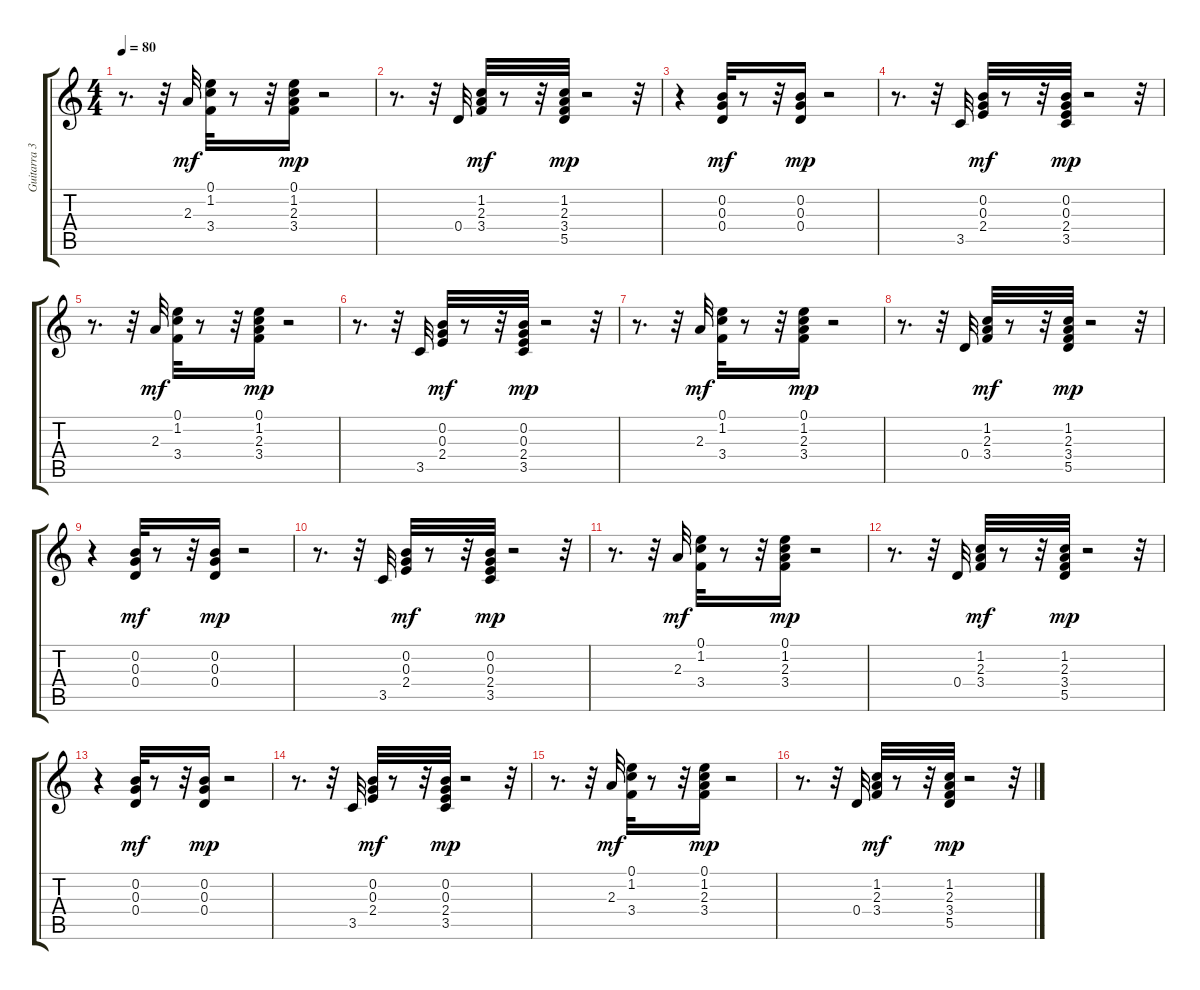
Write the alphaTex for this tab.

\track ("Guitarra 3" "Guitarra 3") {instrument acousticguitarsteel}
\staff {score tabs}
\tuning (E4 B3 G3 D3 A2 E2) {hide}
\ts (4 4)
\tempo 80
\clef g2
\ks c
r.8{d dy mp} r.32 2.3.32{dy mf} (0.1 1.2 3.4).32 r.8 r.32 (0.1 1.2 2.3 3.4).16{dy mp} r.2 |
r.8{d} r.32 0.4.32 (1.2 2.3 3.4).32{dy mf} r.8 r.32 (1.2 2.3 3.4 5.5).32{dy mp} r.2 r.32 |
r.4 (0.2 0.3 0.4).32{dy mf} r.8 r.32 (0.2 0.3 0.4).16{dy mp} r.2 |
r.8{d} r.32 3.5.32 (0.2 0.3 2.4).32{dy mf} r.8 r.32 (0.2 0.3 2.4 3.5).32{dy mp} r.2 r.32 |
r.8{d} r.32 2.3.32{dy mf} (0.1 1.2 3.4).32 r.8 r.32 (0.1 1.2 2.3 3.4).16{dy mp} r.2 |
r.8{d} r.32 3.5.32 (0.2 0.3 2.4).32{dy mf} r.8 r.32 (0.2 0.3 2.4 3.5).32{dy mp} r.2 r.32 |
r.8{d} r.32 2.3.32{dy mf} (0.1 1.2 3.4).32 r.8 r.32 (0.1 1.2 2.3 3.4).16{dy mp} r.2 |
r.8{d} r.32 0.4.32 (1.2 2.3 3.4).32{dy mf} r.8 r.32 (1.2 2.3 3.4 5.5).32{dy mp} r.2 r.32 |
r.4 (0.2 0.3 0.4).32{dy mf} r.8 r.32 (0.2 0.3 0.4).16{dy mp} r.2 |
r.8{d} r.32 3.5.32 (0.2 0.3 2.4).32{dy mf} r.8 r.32 (0.2 0.3 2.4 3.5).32{dy mp} r.2 r.32 |
r.8{d} r.32 2.3.32{dy mf} (0.1 1.2 3.4).32 r.8 r.32 (0.1 1.2 2.3 3.4).16{dy mp} r.2 |
r.8{d} r.32 0.4.32 (1.2 2.3 3.4).32{dy mf} r.8 r.32 (1.2 2.3 3.4 5.5).32{dy mp} r.2 r.32 |
r.4 (0.2 0.3 0.4).32{dy mf} r.8 r.32 (0.2 0.3 0.4).16{dy mp} r.2 |
r.8{d} r.32 3.5.32 (0.2 0.3 2.4).32{dy mf} r.8 r.32 (0.2 0.3 2.4 3.5).32{dy mp} r.2 r.32 |
r.8{d} r.32 2.3.32{dy mf} (0.1 1.2 3.4).32 r.8 r.32 (0.1 1.2 2.3 3.4).16{dy mp} r.2 |
r.8{d} r.32 0.4.32 (1.2 2.3 3.4).32{dy mf} r.8 r.32 (1.2 2.3 3.4 5.5).32{dy mp} r.2 r.32
